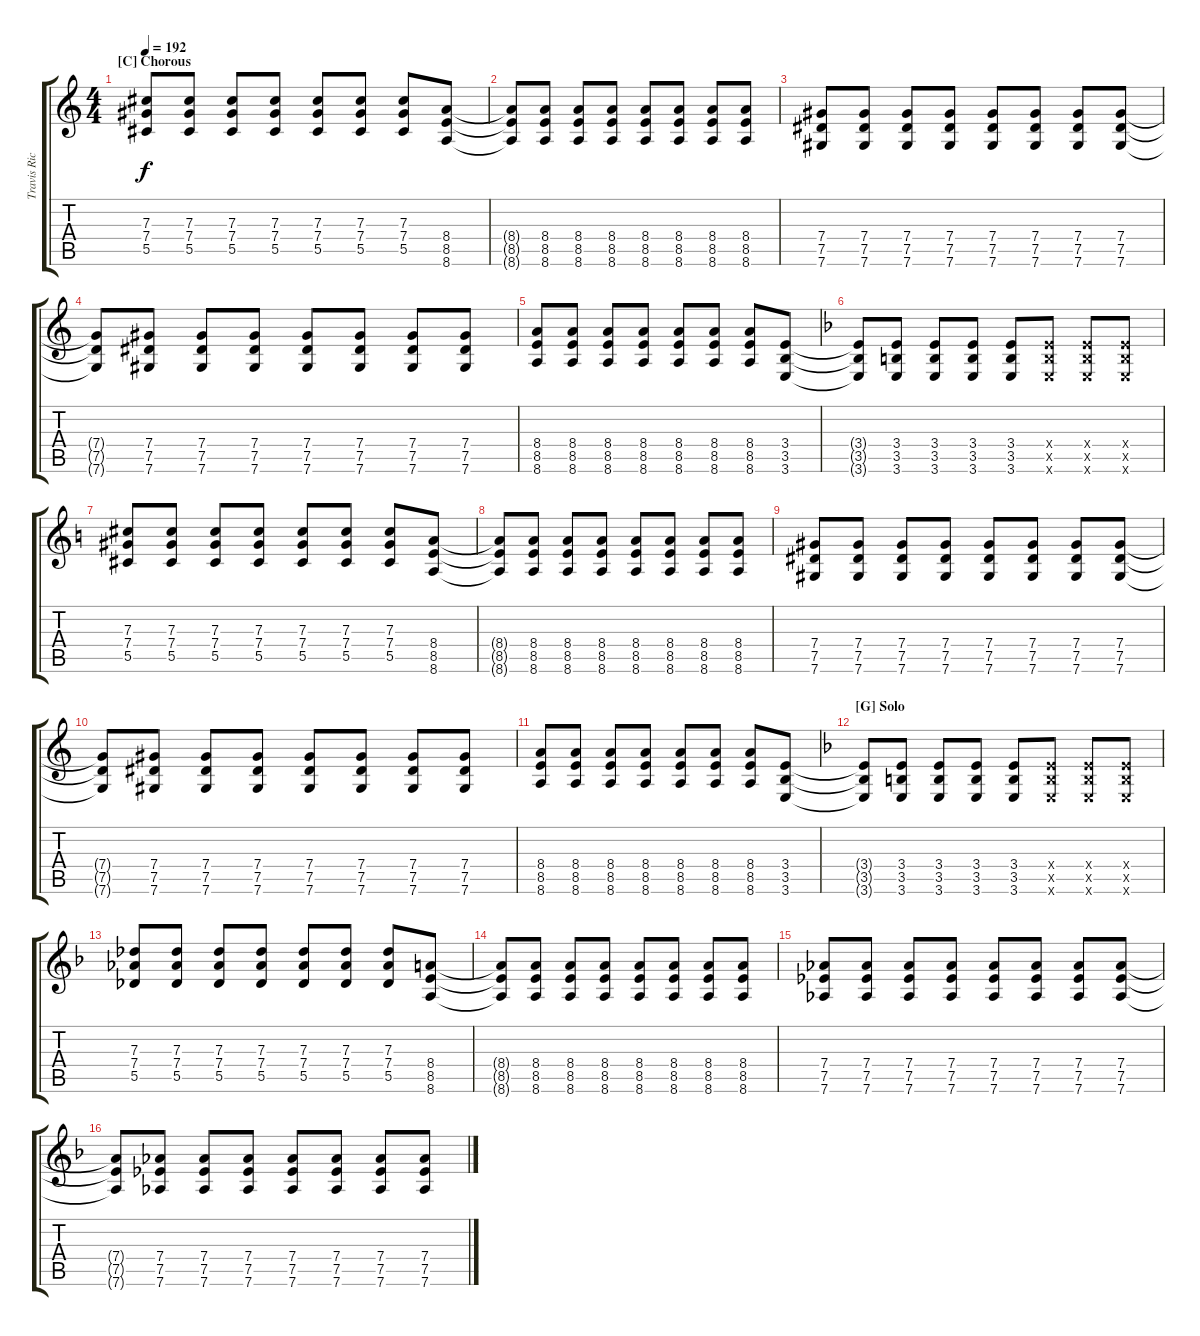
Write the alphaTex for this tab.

\track ("Travis Richter" "Travis Ric") {instrument distortionguitar}
\staff {score tabs}
\tuning (Eb4 Bb3 Gb3 Db3 Ab2 Db2) {hide}
\ts (4 4)
\section ("" "[C] Chorous")
\tempo 192
\clef g2
\ks c
(7.3 7.4 5.5).8{dy f} (7.3 7.4 5.5).8 (7.3 7.4 5.5).8 (7.3 7.4 5.5).8 (7.3 7.4 5.5).8 (7.3 7.4 5.5).8 (7.3 7.4 5.5).8 (8.4 8.5 8.6).8 |
(8.4{t} 8.5{t} 8.6{t}).8 (8.4 8.5 8.6).8 (8.4 8.5 8.6).8 (8.4 8.5 8.6).8 (8.4 8.5 8.6).8 (8.4 8.5 8.6).8 (8.4 8.5 8.6).8 (8.4 8.5 8.6).8 |
(7.4 7.5 7.6).8 (7.4 7.5 7.6).8 (7.4 7.5 7.6).8 (7.4 7.5 7.6).8 (7.4 7.5 7.6).8 (7.4 7.5 7.6).8 (7.4 7.5 7.6).8 (7.4 7.5 7.6).8 |
(7.4{t} 7.5{t} 7.6{t}).8 (7.4 7.5 7.6).8 (7.4 7.5 7.6).8 (7.4 7.5 7.6).8 (7.4 7.5 7.6).8 (7.4 7.5 7.6).8 (7.4 7.5 7.6).8 (7.4 7.5 7.6).8 |
(8.4 8.5 8.6).8 (8.4 8.5 8.6).8 (8.4 8.5 8.6).8 (8.4 8.5 8.6).8 (8.4 8.5 8.6).8 (8.4 8.5 8.6).8 (8.4 8.5 8.6).8 (3.4 3.5 3.6).8 |
\ks dminor
(3.4{t} 3.5{t} 3.6{t}).8 (3.4 3.5 3.6).8 (3.4 3.5 3.6).8 (3.4 3.5 3.6).8 (3.4 3.5 3.6).8 (3.4{x} 3.5{x} 3.6{x}).8 (3.4{x} 3.5{x} 3.6{x}).8 (3.4{x} 3.5{x} 3.6{x}).8 |
\ks c
(7.3 7.4 5.5).8 (7.3 7.4 5.5).8 (7.3 7.4 5.5).8 (7.3 7.4 5.5).8 (7.3 7.4 5.5).8 (7.3 7.4 5.5).8 (7.3 7.4 5.5).8 (8.4 8.5 8.6).8 |
(8.4{t} 8.5{t} 8.6{t}).8 (8.4 8.5 8.6).8 (8.4 8.5 8.6).8 (8.4 8.5 8.6).8 (8.4 8.5 8.6).8 (8.4 8.5 8.6).8 (8.4 8.5 8.6).8 (8.4 8.5 8.6).8 |
(7.4 7.5 7.6).8 (7.4 7.5 7.6).8 (7.4 7.5 7.6).8 (7.4 7.5 7.6).8 (7.4 7.5 7.6).8 (7.4 7.5 7.6).8 (7.4 7.5 7.6).8 (7.4 7.5 7.6).8 |
(7.4{t} 7.5{t} 7.6{t}).8 (7.4 7.5 7.6).8 (7.4 7.5 7.6).8 (7.4 7.5 7.6).8 (7.4 7.5 7.6).8 (7.4 7.5 7.6).8 (7.4 7.5 7.6).8 (7.4 7.5 7.6).8 |
(8.4 8.5 8.6).8 (8.4 8.5 8.6).8 (8.4 8.5 8.6).8 (8.4 8.5 8.6).8 (8.4 8.5 8.6).8 (8.4 8.5 8.6).8 (8.4 8.5 8.6).8 (3.4 3.5 3.6).8 |
\section ("" "[G] Solo")
\ks dminor
(3.4{t} 3.5{t} 3.6{t}).8 (3.4 3.5 3.6).8 (3.4 3.5 3.6).8 (3.4 3.5 3.6).8 (3.4 3.5 3.6).8 (3.4{x} 3.5{x} 3.6{x}).8 (3.4{x} 3.5{x} 3.6{x}).8 (3.4{x} 3.5{x} 3.6{x}).8 |
(7.3 7.4 5.5).8 (7.3 7.4 5.5).8 (7.3 7.4 5.5).8 (7.3 7.4 5.5).8 (7.3 7.4 5.5).8 (7.3 7.4 5.5).8 (7.3 7.4 5.5).8 (8.4 8.5 8.6).8 |
(8.4{t} 8.5{t} 8.6{t}).8 (8.4 8.5 8.6).8 (8.4 8.5 8.6).8 (8.4 8.5 8.6).8 (8.4 8.5 8.6).8 (8.4 8.5 8.6).8 (8.4 8.5 8.6).8 (8.4 8.5 8.6).8 |
(7.4 7.5 7.6).8 (7.4 7.5 7.6).8 (7.4 7.5 7.6).8 (7.4 7.5 7.6).8 (7.4 7.5 7.6).8 (7.4 7.5 7.6).8 (7.4 7.5 7.6).8 (7.4 7.5 7.6).8 |
(7.4{t} 7.5{t} 7.6{t}).8 (7.4 7.5 7.6).8 (7.4 7.5 7.6).8 (7.4 7.5 7.6).8 (7.4 7.5 7.6).8 (7.4 7.5 7.6).8 (7.4 7.5 7.6).8 (7.4 7.5 7.6).8
